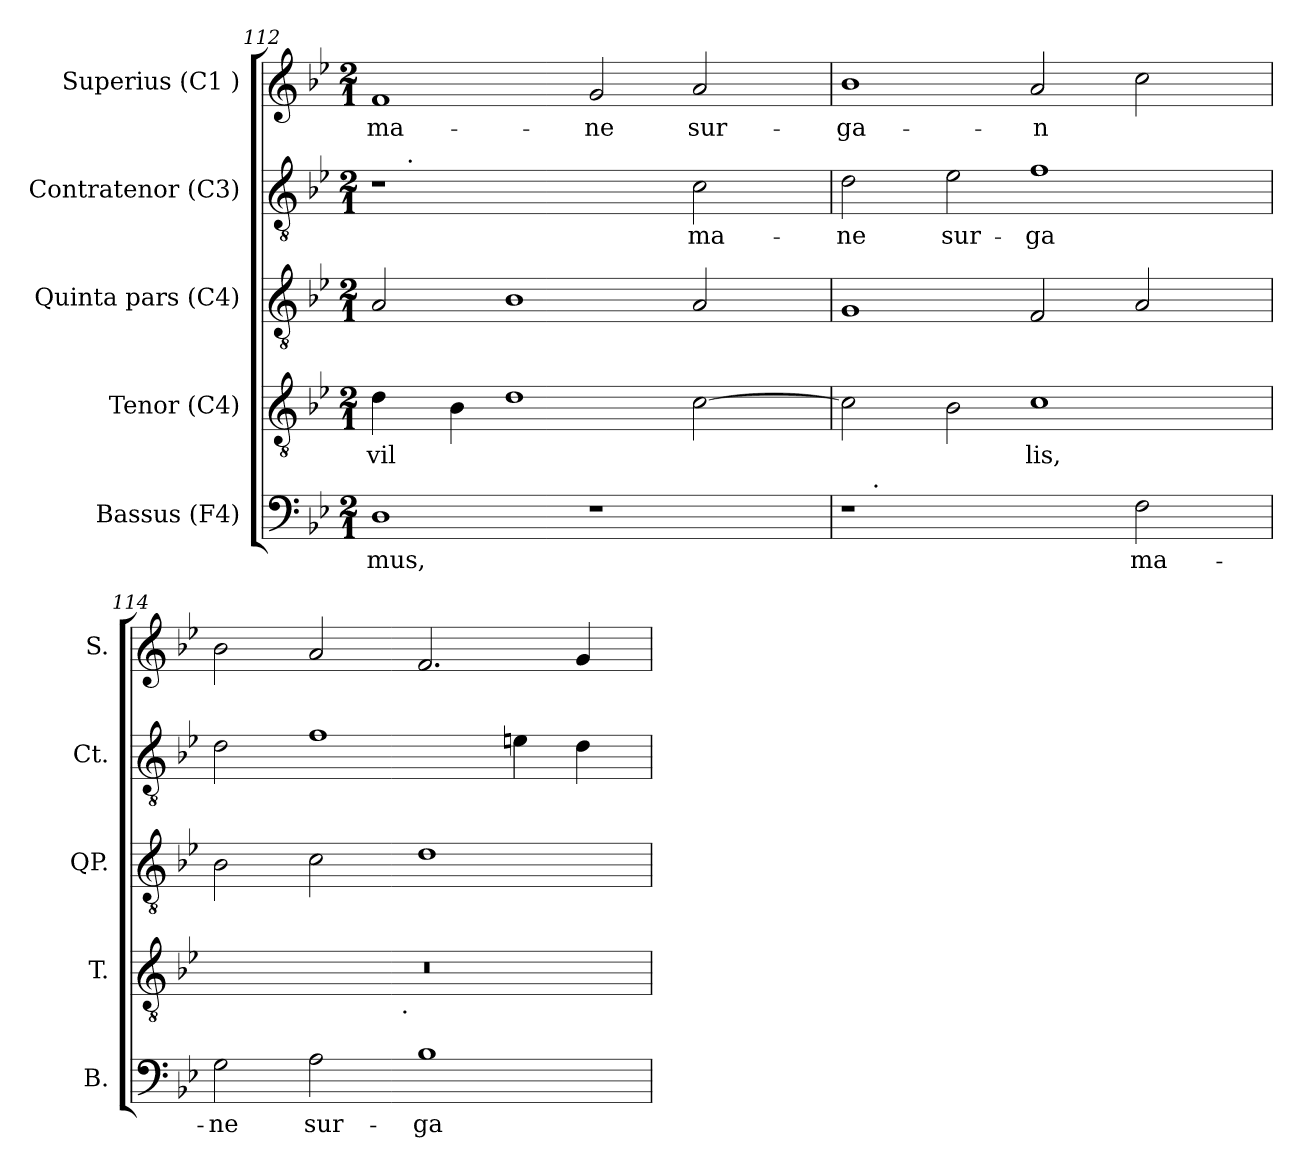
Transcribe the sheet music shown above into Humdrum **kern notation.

**kern	**text	**kern	**text	**kern	**text	**kern	**text	**kern	**text
*part5	*part5	*part4	*part4	*part3	*part3	*part2	*part2	*part1	*part1
*staff5	*staff5	*staff4	*staff4	*staff3	*staff3	*staff2	*staff2	*staff1	*staff1
*I"Bassus (F4)	*	*I"Tenor (C4)	*	*I"Quinta pars (C4)	*	*I"Contratenor (C3)	*	*I"Superius (C1 )	*
*I'B.	*	*I'T.	*	*I'QP.	*	*I'Ct.	*	*I'S.	*
*clefF4	*	*clefGv2	*	*clefGv2	*	*clefGv2	*	*clefG2	*
*k[b-e-]	*	*k[b-e-]	*	*k[b-e-]	*	*k[b-e-]	*	*k[b-e-]	*
*B-:	*	*B-:	*	*B-:	*	*B-:	*	*B-:	*
*M2/1	*	*M2/1	*	*M2/1	*	*M2/1	*	*M2/1	*
=112	=112	=112	=112	=112	=112	=112	=112	=112	=112
!	!LO:LY:b:cj	!	!LO:LY:b:cj	!	!LO:LY:b:cj	!	!	!	!LO:LY:b:cj
*	*	*	*	*	*	*^	*	*	*
1D	-mus,	4d\	vil-	2A/	--	1r	16ryy	.	1f	ma-
.	.	.	.	.	.	.	64ryy	.	.	.
!	!	!	!	!	!	!	!LO:TX:a:t=.	!	!	!
.	.	.	.	.	.	.	1ryy	.	.	.
!	!	!	!LO:LY:b:cj	!	!	!	!	!	!	!
.	.	4B-\	--	.	.	.	.	.	.	.
!	!	!	!LO:LY:b:cj	!	!LO:LY:b:cj	!	!	!	!	!
.	.	1d	--	1B-	--	.	.	.	.	.
!	!	!	!	!	!	!	!	!	!	!LO:LY:b:cj
1r	.	.	.	.	.	2ryy	.	.	2g/	-ne
.	.	.	.	.	.	.	2ryy	.	.	.
!	!	!	!LO:LY:b:cj	!	!LO:LY:b:cj	!	!	!LO:LY:b:cj	!	!LO:LY:b:cj
.	.	[>2c\	--	2A/	--	2c\	.	ma-	2a/	sur-
.	.	.	.	.	.	.	4ryy	.	.	.
.	.	.	.	.	.	.	8ryy	.	.	.
.	.	.	.	.	.	.	32.ryy	.	.	.
=113	=113	=113	=113	=113	=113	=113	=113	=113	=113	=113
!	!	!	!LO:LY:b:cj	!	!LO:LY:b:cj	!	!	!LO:LY:b:cj	!	!LO:LY:b:cj
*^	*	*	*	*	*	*v	*v	*	*	*
1r	16.ryy	.	2c\]	--	1G	--	2d\	-ne	1b-	-ga-
!	!LO:TX:a:t=.	!	!	!	!	!	!	!	!	!
.	1ryy	.	.	.	.	.	.	.	.	.
!	!	!	!	!LO:LY:b:cj	!	!	!	!LO:LY:b:cj	!	!
.	.	.	2B-\	--	.	.	2e-\	sur-	.	.
!	!	!	!	!LO:LY:b:cj	!	!LO:LY:b:cj	!	!LO:LY:b:cj	!	!LO:LY:b:cj
2ryy	.	.	1c	-lis,	2F/	--	1f	-ga-	2a/	-n-
.	2ryy	.	.	.	.	.	.	.	.	.
!	!	!LO:LY:b:cj	!	!	!	!LO:LY:b:cj	!	!	!	!LO:LY:b:cj
2F\	.	ma-	.	.	2A/	--	.	.	2cc\	--
.	4ryy	.	.	.	.	.	.	.	.	.
.	8ryy	.	.	.	.	.	.	.	.	.
.	32ryy	.	.	.	.	.	.	.	.	.
=114	=114	=114	=114	=114	=114	=114	=114	=114	=114	=114
!	!	!LO:LY:b:cj	!	!	!	!LO:LY:b:cj	!	!LO:LY:b:cj	!	!LO:LY:b:cj
*v	*v	*	*^	*	*	*	*	*	*	*
2G\	-ne	0r	2ryy	.	2B-\	--	2d\	--	2b-\	--
!	!LO:LY:b:cj	!	!	!	!	!LO:LY:b:cj	!	!LO:LY:b:cj	!	!LO:LY:b:cj
2A\	sur-	.	4...ryy	.	2c\	--	1f	--	2a/	--
!	!	!	!LO:TX:b:t=.	!	!	!	!	!	!	!
.	.	.	1ryy	.	.	.	.	.	.	.
!	!LO:LY:b:cj	!	!	!	!	!LO:LY:b:cj	!	!	!	!LO:LY:b:cj
1B-	-ga-	.	.	.	1d	--	.	.	2.f/	--
!	!	!	!	!	!	!	!	!LO:LY:b:cj	!	!
.	.	.	.	.	.	.	4e\	--	.	.
!	!	!	!	!	!	!	!	!LO:LY:b:cj	!	!LO:LY:b:cj
.	.	.	.	.	.	.	4d\	--	4g/	--
.	.	.	32ryy	.	.	.	.	.	.	.
*	*	*v	*v	*	*	*	*	*	*	*
=	=	=	=	=	=	=	=	=	=
*-	*-	*-	*-	*-	*-	*-	*-	*-	*-
